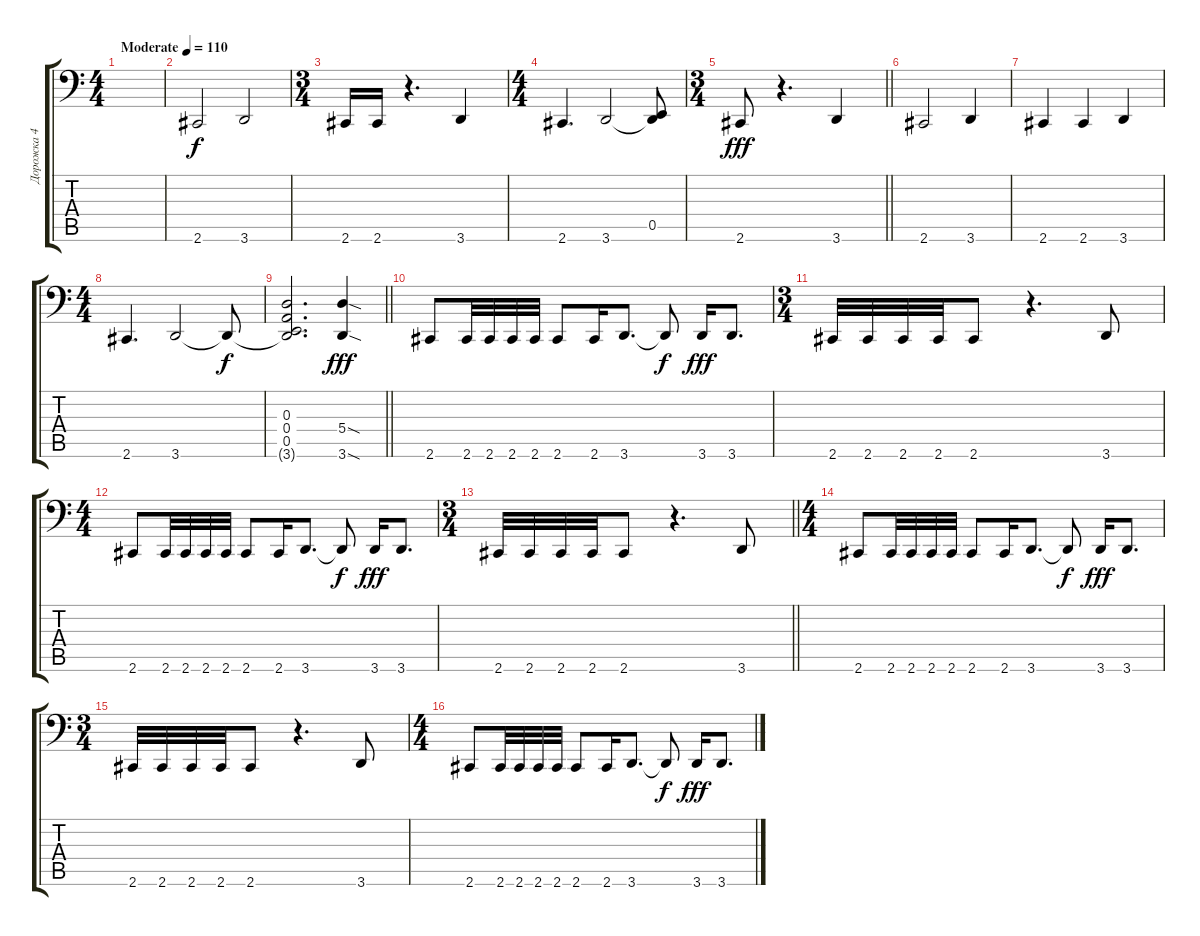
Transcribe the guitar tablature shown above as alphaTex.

\track ("Дорожка 4" "Дорожка 4") {instrument electricbassfinger}
\staff {score tabs}
\tuning (B2 Gb2 D2 A1 E1 B0) {hide}
\ts (4 4)
\tempo (110 "Moderate")
\clef f4
\ks c
|
2.6.2 3.6.2 |
\ts (3 4)
2.6.16 2.6.16 r.4{d} 3.6.4 |
\ts (4 4)
2.6.4{d} 3.6.2 (0.5 3.6{t}).8{dy f} |
\ts (3 4)
\barLineRight lightlight
2.6.8{dy fff} r.4{d} 3.6.4 |
2.6.2 3.6.4 |
2.6.4 2.6.4 3.6.4 |
\ts (4 4)
2.6.4{d} 3.6.2 3.6{t}.8{dy f} |
\barLineRight lightlight
(0.3 0.4 0.5 3.6{t}).2{d} (5.4{sod} 3.6{sod}).4{dy fff} |
\section ("" "")
2.6.8 2.6.32 2.6.32 2.6.32 2.6.32 2.6.8 2.6.16 3.6.8{d} 3.6{t}.8{dy f} 3.6.16{dy fff} 3.6.8{d} |
\ts (3 4)
2.6.32 2.6.32 2.6.32 2.6.32 2.6.8 r.4{d} 3.6.8 |
\ts (4 4)
2.6.8 2.6.32 2.6.32 2.6.32 2.6.32 2.6.8 2.6.16 3.6.8{d} 3.6{t}.8{dy f} 3.6.16{dy fff} 3.6.8{d} |
\ts (3 4)
\barLineRight lightlight
2.6.32 2.6.32 2.6.32 2.6.32 2.6.8 r.4{d} 3.6.8 |
\ts (4 4)
2.6.8 2.6.32 2.6.32 2.6.32 2.6.32 2.6.8 2.6.16 3.6.8{d} 3.6{t}.8{dy f} 3.6.16{dy fff} 3.6.8{d} |
\ts (3 4)
2.6.32 2.6.32 2.6.32 2.6.32 2.6.8 r.4{d} 3.6.8 |
\ts (4 4)
2.6.8 2.6.32 2.6.32 2.6.32 2.6.32 2.6.8 2.6.16 3.6.8{d} 3.6{t}.8{dy f} 3.6.16{dy fff} 3.6.8{d}
